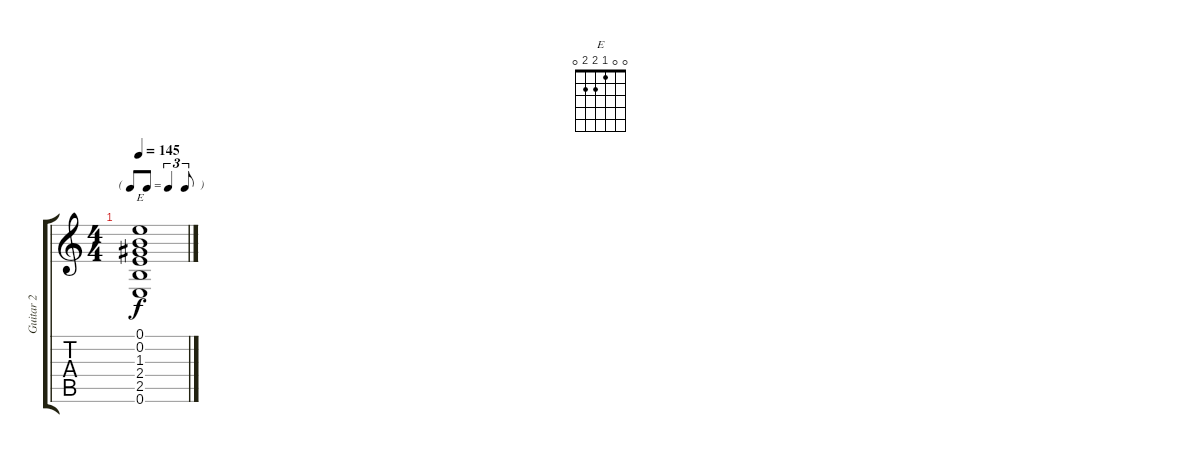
\track ("Guitar 2" "Guitar 2") {instrument acousticguitarnylon}
\staff {score tabs}
\tuning (E4 B3 G3 D3 A2 E2) {hide}
\chord ("E" 0 0 1 2 2 0)
\ts (4 4)
\tf triplet8th
\tempo 145
\clef g2
\ks c
(0.1{t} 0.2{t} 1.3{t} 2.4{t} 2.5{t} 0.6{t}).1{ch "E" dy f}
